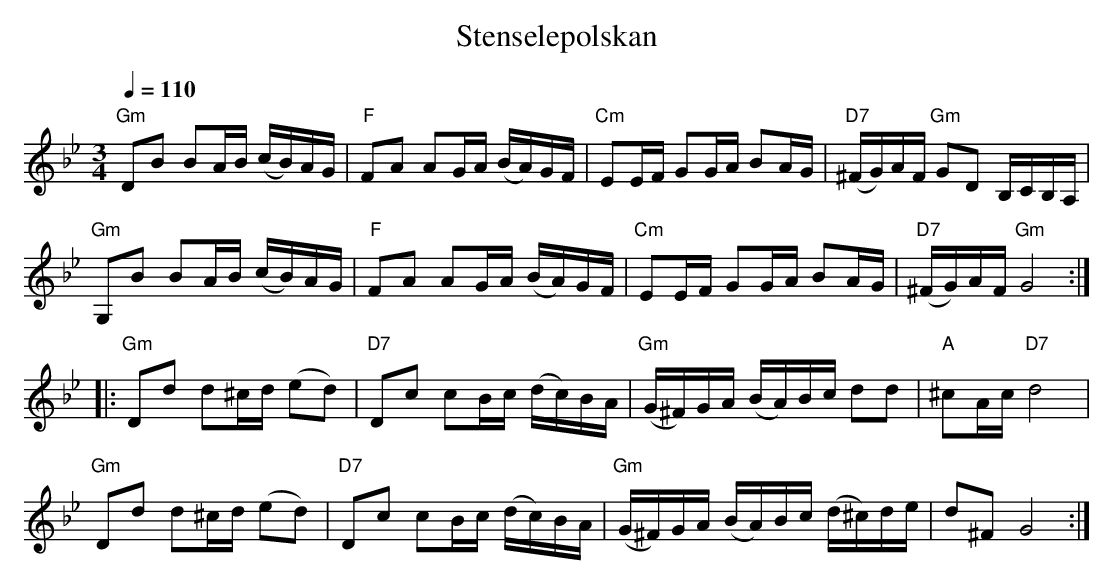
X:1
T:Stenselepolskan
Q:1/4=110
M:3/4
L:1/16
K:Gm
"Gm"D2B2 B2AB (cB)AG|"F"F2A2 A2GA (BA)GF|\
"Cm"E2EF G2GA B2AG|"D7"(^FG)AF "Gm"G2D2  B,CB,A,|
"Gm"G,2B2 B2AB (cB)AG|"F"F2A2 A2GA (BA)GF|\
"Cm"E2EF G2GA B2AG|"D7"(^FG)AF "Gm"G8::
"Gm"D2d2 d2^cd (e2d2)|"D7"D2c2 c2Bc (dc)BA|\
"Gm"(G^F)GA (BA)Bc d2d2|"A"^c2Ac "D7"d8|
"Gm"D2d2 d2^cd (e2d2)|"D7"D2c2 c2Bc (dc)BA|\
"Gm"(G^F)GA (BA)Bc (d^c)de|d2^F2 G8:|
